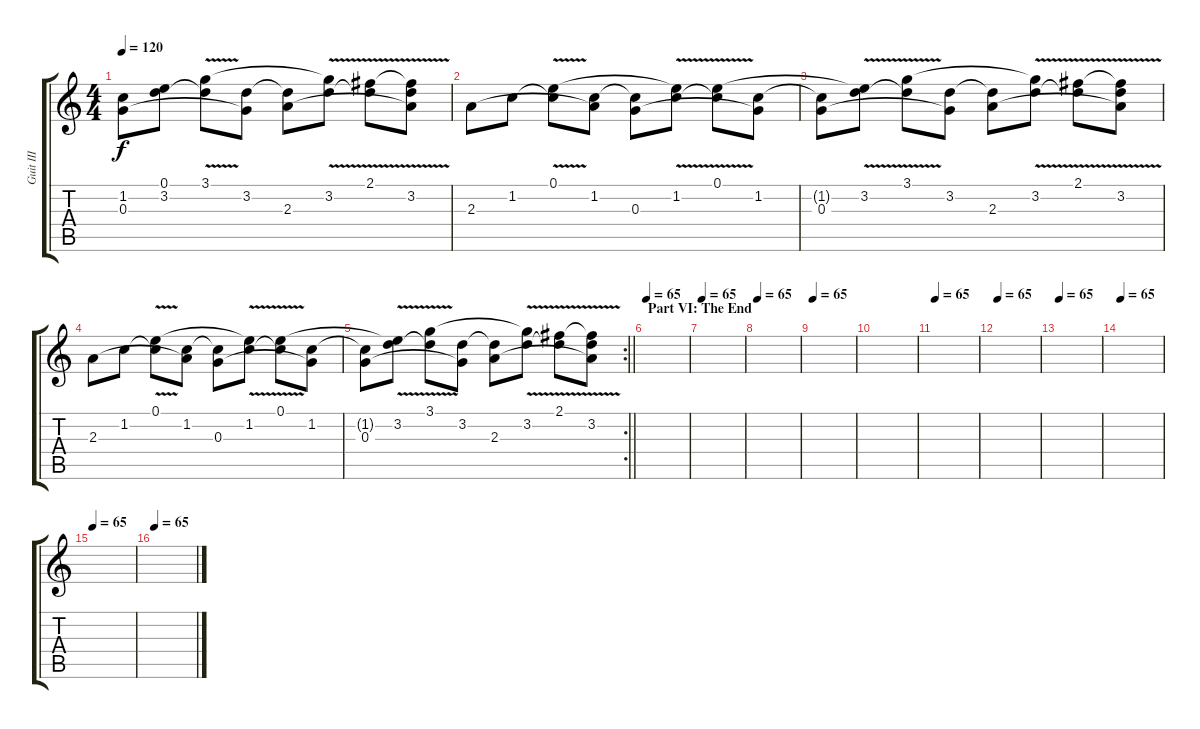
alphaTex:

\track ("Guit III" "Guit III") {instrument acousticguitarsteel}
\staff {score tabs}
\tuning (E4 B3 G3 D3 A2 E2) {hide}
\ts (4 4)
\tempo 120
\clef g2
\ks c
(1.2{t} 0.3).8{dy f} (0.1{t} 3.2).8 (3.1{v} 3.2{t}).8 (3.2 0.3{t}).8 (3.2{t} 2.3).8 (3.1{t} 3.2).8 (2.1{v} 3.2{t}).8 (2.1{t} 3.2 2.3{t}).8 |
2.3.8 1.2.8 (0.1{v} 1.2{t}).8 (1.2 2.3{t}).8 (1.2{t} 0.3).8 (0.1{t} 1.2).8 (0.1{v} 1.2{t}).8 (1.2 0.3{t}).8 |
(1.2{t} 0.3).8 (0.1{t} 3.2).8 (3.1{v} 3.2{t}).8 (3.2 0.3{t}).8 (3.2{t} 2.3).8 (3.1{t} 3.2).8 (2.1{v} 3.2{t}).8 (2.1{t} 3.2 2.3{t}).8 |
2.3.8 1.2.8 (0.1{v} 1.2{t}).8 (1.2 2.3{t}).8 (1.2{t} 0.3).8 (0.1{t} 1.2).8 (0.1{v} 1.2{t}).8 (1.2 0.3{t}).8 |
\rc 2
\barLineRight lightlight
(1.2{t} 0.3).8 (0.1{t} 3.2).8 (3.1{v} 3.2{t}).8 (3.2 0.3{t}).8 (3.2{t} 2.3).8 (3.1{t} 3.2).8 (2.1{v} 3.2{t}).8 (2.1{t} 3.2 2.3{t}).8 |
\section ("" "Part VI: The End")
\tempo 65
|
\tempo 65
|
\tempo 65
|
\tempo 65
|
|
\tempo 65
|
\tempo 65
|
\tempo 65
|
\tempo 65
|
\tempo 65
|
\tempo 65
